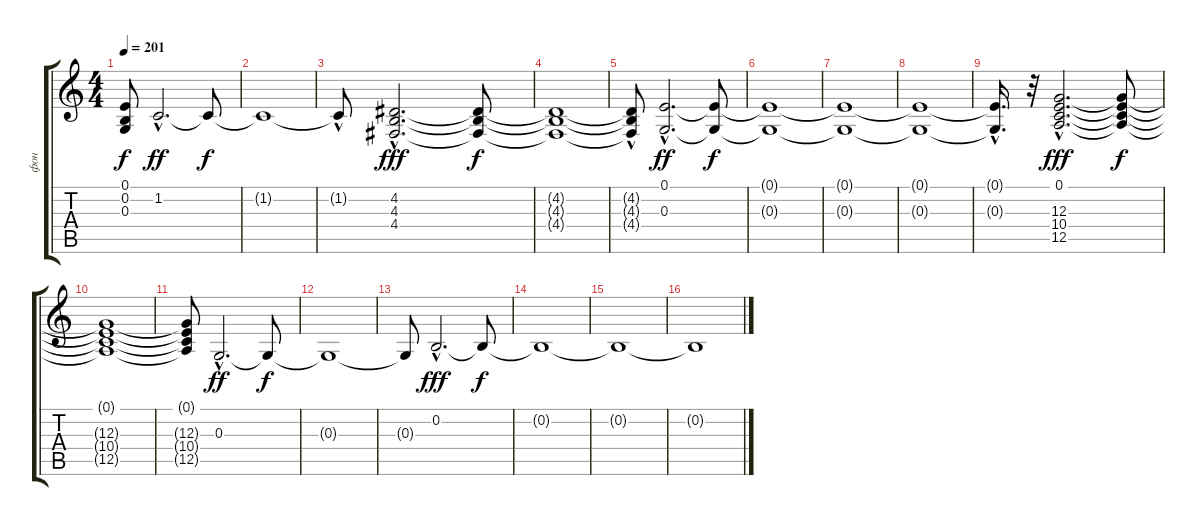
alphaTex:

\track ("фон" "фон") {instrument lead3calliope}
\staff {score tabs}
\tuning (E4 B3 G3 D3 A2 E2) {hide}
\ts (4 4)
\tempo 201
\clef g2
\ks c
(0.1{t} 0.2{t} 0.3{t}).8{dy f} 1.2{hac}.2{d dy ff} 1.2{t}.8{dy f} |
1.2{t}.1 |
1.2{hac t}.8 (4.2{hac} 4.3{hac} 4.4{hac}).2{d dy fff} (4.2{t} 4.3{t} 4.4{t}).8{dy f} |
(4.2{t} 4.3{t} 4.4{t}).1 |
(4.2{hac t} 4.3{t} 4.4{t}).8 (0.1{hac} 0.3{hac}).2{d dy ff} (0.1{t} 0.3{t}).8{dy f} |
(0.1{t} 0.3{t}).1 |
(0.1{t} 0.3{t}).1 |
(0.1{t} 0.3{t}).1 |
(0.1{hac t} 0.3{hac t}).16{d} r.32 (0.1{hac} 12.3{hac} 10.4{hac} 12.5{hac}).2{d dy fff} (0.1{t} 12.3{t} 10.4{t} 12.5{t}).8{dy f} |
(0.1{t} 12.3{t} 10.4{t} 12.5{t}).1 |
(0.1{t} 12.3{t} 10.4{t} 12.5{t}).8 0.3{hac}.2{d dy ff} 0.3{t}.8{dy f} |
0.3{t}.1 |
0.3{t}.8 0.2{hac}.2{d dy fff} 0.2{t}.8{dy f} |
0.2{t}.1 |
0.2{t}.1 |
0.2{t}.1
